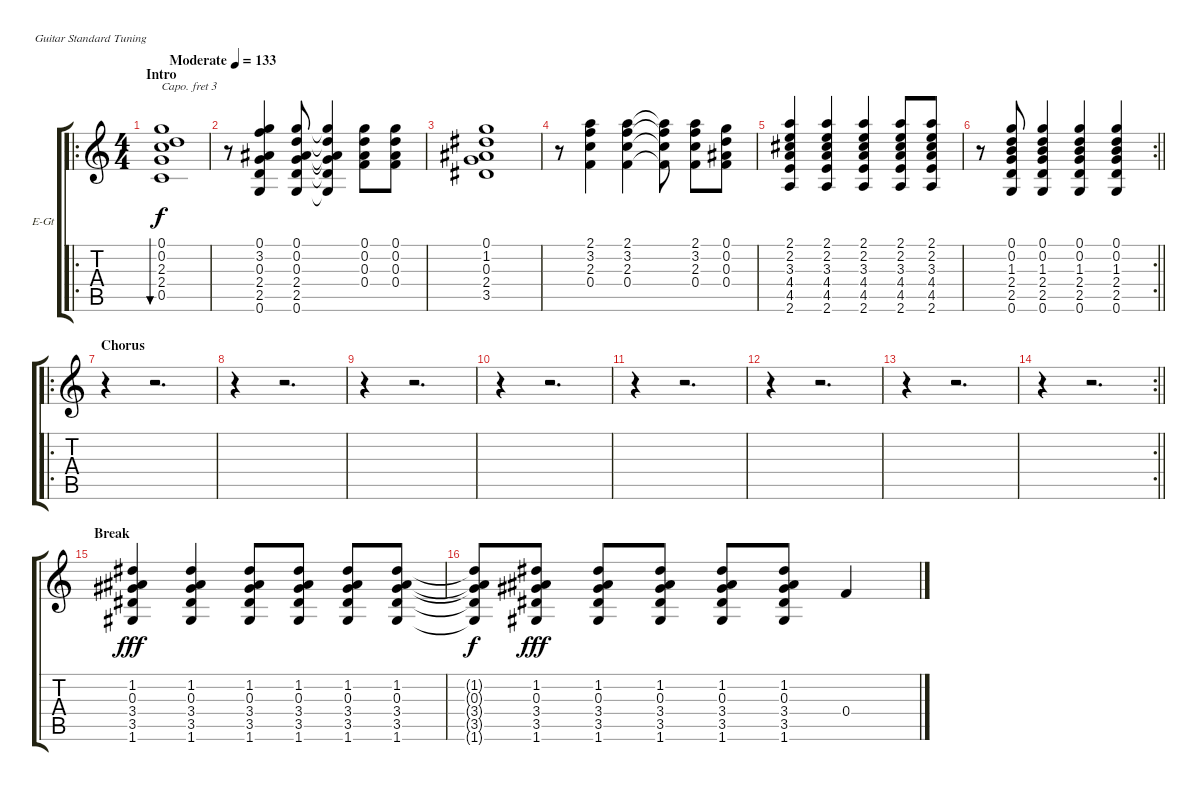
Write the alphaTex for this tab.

\bracketExtendMode groupsimilarinstruments
\firstSystemTrackNameOrientation horizontal
\otherSystemsTrackNameOrientation horizontal
\track ("Johnny Marr" "E-Gt") {instrument electricguitarjazz}
\staff {score tabs}
\capo 3
\tuning (E4 B3 G3 D3 A2 E2)
\ro
\ts (4 4)
\beaming (8 2 2 2 2)
\section ("" "Intro")
\tempo (133 "Moderate")
\clef g2
\ks c
(0.1 0.2 2.3 2.4 0.5).1{bu 480 dy f instrument electricguitarjazz} |
r.8 (0.1 3.2 0.3 2.4 2.5 0.6).4 (0.1 0.2 0.3 2.4 2.5 0.6).8 (0.1{t} 0.2{t} 0.3{t} 2.4{t} 2.5{t} 0.6{t}).4 (0.1 0.2 0.3 0.4).8 (0.1 0.2 0.3 0.4).8 |
(0.1 1.2 0.3 2.4 3.5).1 |
r.8 (2.1 3.2 2.3 0.4).4 (2.1 3.2 2.3 0.4).4 (2.1{t} 3.2{t} 2.3{t} 0.4{t}).8 (2.1 3.2 2.3 0.4).8 (0.1 0.2 0.3 0.4).8 |
(2.1 2.2 3.3 4.4 4.5 2.6).4 (2.1 2.2 3.3 4.4 4.5 2.6).4 (2.1 2.2 3.3 4.4 4.5 2.6).4 (2.1 2.2 3.3 4.4 4.5 2.6).8 (2.1 2.2 3.3 4.4 4.5 2.6).8 |
\rc 2
\barLineRight lightlight
r.8 (0.1 0.2 1.3 2.4 2.5 0.6).8 (0.1 0.2 1.3 2.4 2.5 0.6).4 (0.1 0.2 1.3 2.4 2.5 0.6).4 (0.1 0.2 1.3 2.4 2.5 0.6).4 |
\ro
\section ("" "Chorus")
r.4 r.2{d} |
r.4 r.2{d} |
r.4 r.2{d} |
r.4 r.2{d} |
r.4 r.2{d} |
r.4 r.2{d} |
r.4 r.2{d} |
\rc 2
\barLineRight lightlight
r.4 r.2{d} |
\section ("" "Break")
(1.2 0.3 3.4 3.5 1.6).4{dy fff} (1.2 0.3 3.4 3.5 1.6).4 (1.2 0.3 3.4 3.5 1.6).8 (1.2 0.3 3.4 3.5 1.6).8 (1.2 0.3 3.4 3.5 1.6).8 (1.2 0.3 3.4 3.5 1.6).8 |
(1.2{t} 0.3{t} 3.4{t} 3.5{t} 1.6{t}).8{dy f} (1.2 0.3 3.4 3.5 1.6).8{dy fff} (1.2 0.3 3.4 3.5 1.6).8 (1.2 0.3 3.4 3.5 1.6).8 (1.2 0.3 3.4 3.5 1.6).8 (1.2 0.3 3.4 3.5 1.6).8 0.4{sl}.4
